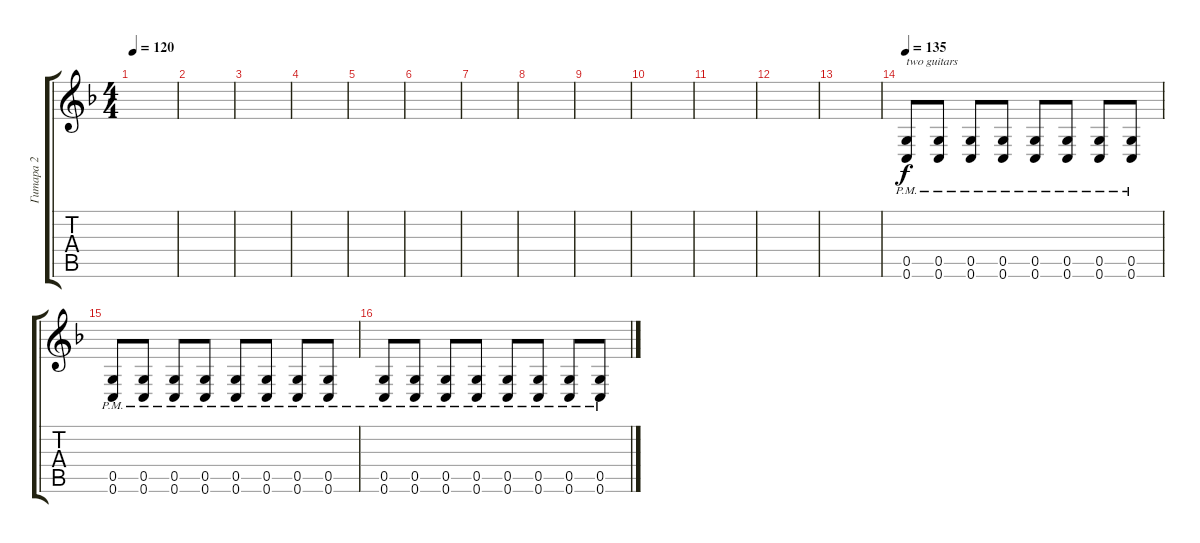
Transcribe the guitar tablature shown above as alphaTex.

\track ("Гитара 2" "Гитара 2") {instrument distortionguitar}
\staff {score tabs}
\tuning (D4 A3 F3 C3 G2 C2) {hide}
\ts (4 4)
\tempo 120
\clef g2
\ks dminor
|
|
|
|
|
|
|
|
|
|
|
|
|
\tempo 135
(0.5{pm} 0.6{pm}).8{txt "two guitars" volume 0 instrument distortionguitar} (0.5{pm} 0.6{pm}).8{volume 8} (0.5{pm} 0.6{pm}).8 (0.5{pm} 0.6{pm}).8 (0.5{pm} 0.6{pm}).8 (0.5{pm} 0.6{pm}).8 (0.5{pm} 0.6{pm}).8 (0.5{pm} 0.6{pm}).8 |
(0.5{pm} 0.6{pm}).8 (0.5{pm} 0.6{pm}).8 (0.5{pm} 0.6{pm}).8 (0.5{pm} 0.6{pm}).8 (0.5{pm} 0.6{pm}).8 (0.5{pm} 0.6{pm}).8 (0.5{pm} 0.6{pm}).8 (0.5{pm} 0.6{pm}).8 |
(0.5{pm} 0.6{pm}).8 (0.5{pm} 0.6{pm}).8 (0.5{pm} 0.6{pm}).8 (0.5{pm} 0.6{pm}).8 (0.5{pm} 0.6{pm}).8 (0.5{pm} 0.6{pm}).8 (0.5{pm} 0.6{pm}).8 (0.5{pm} 0.6{pm}).8
